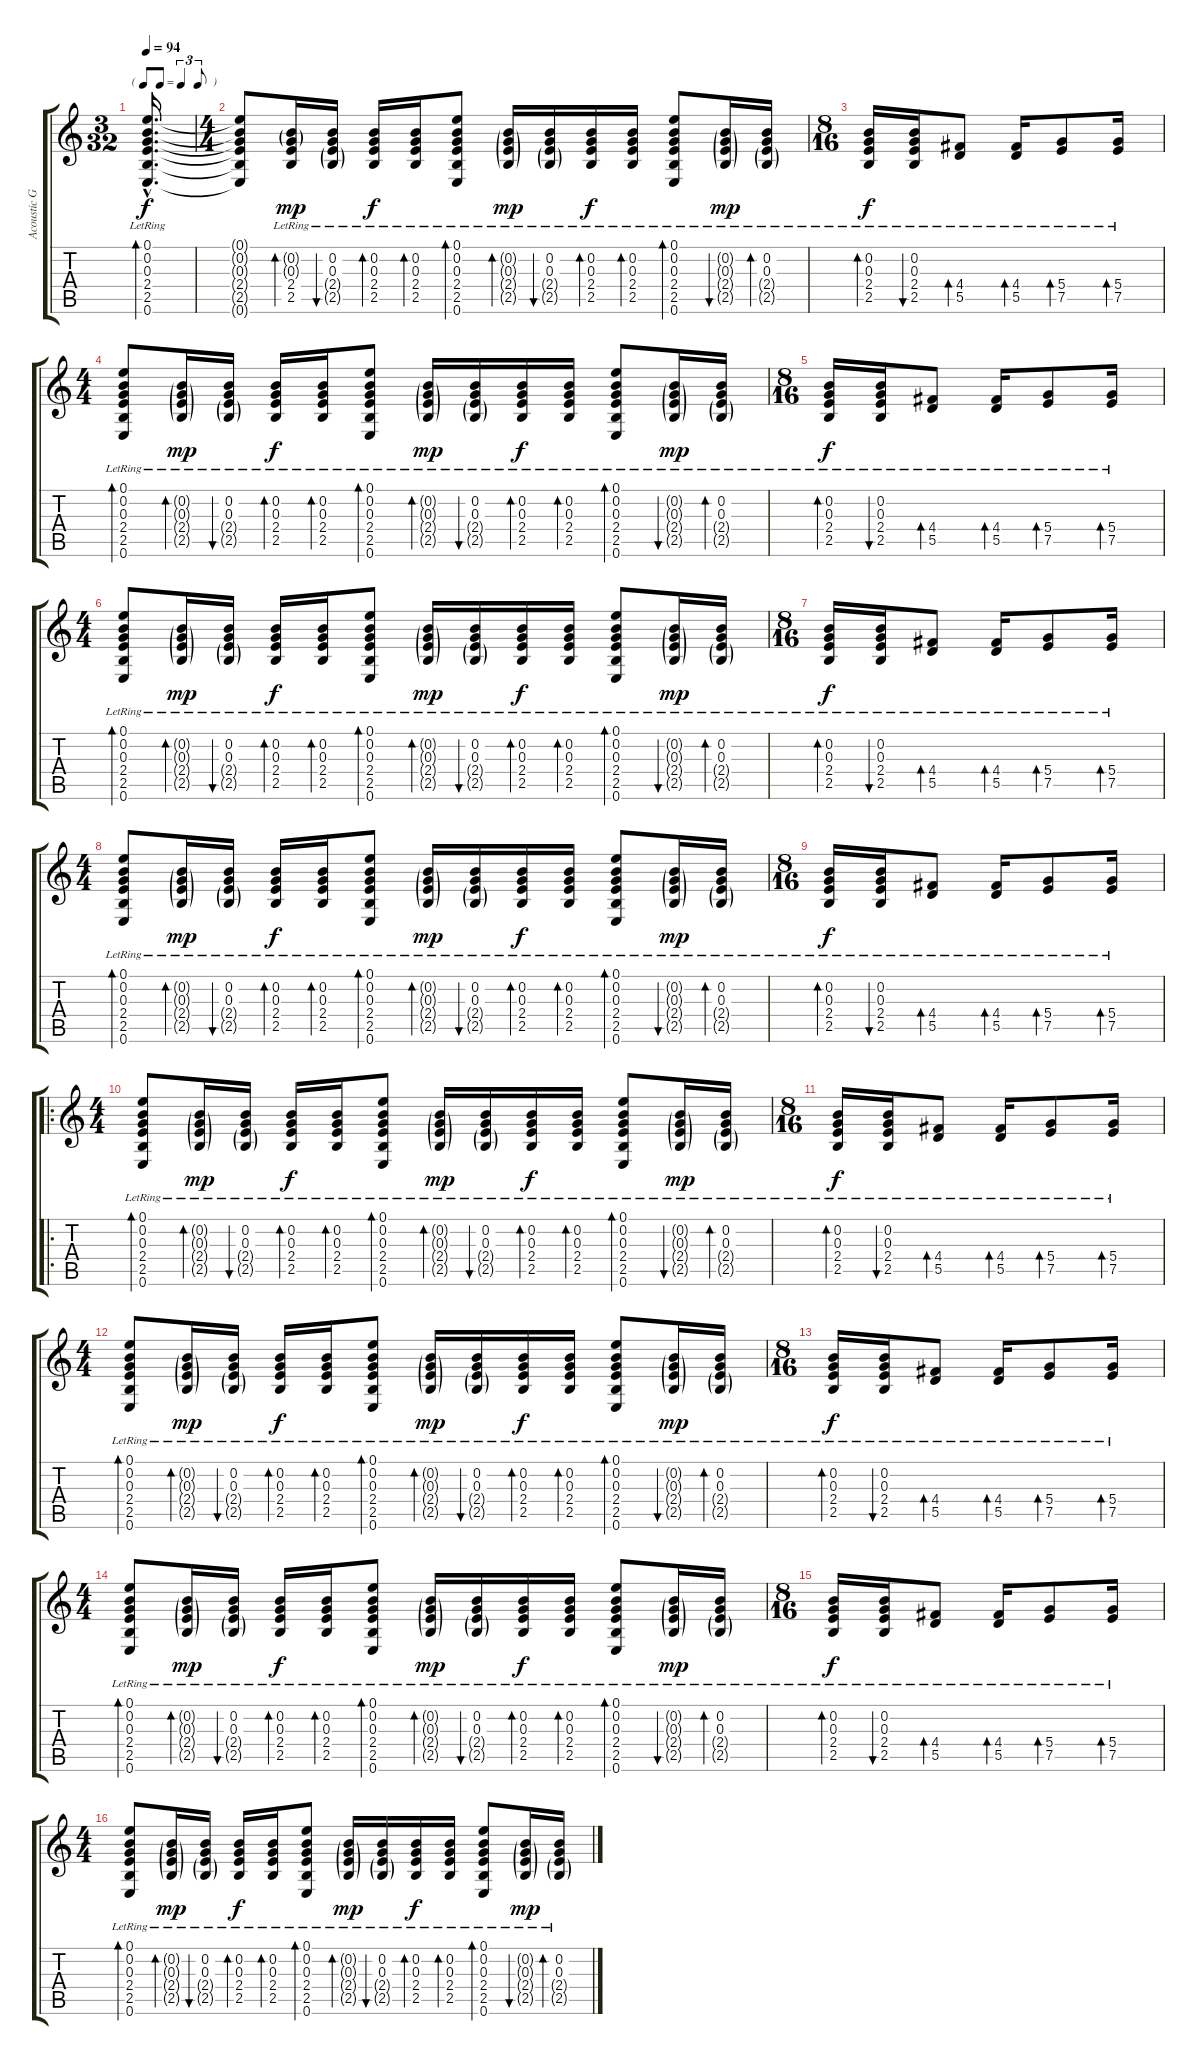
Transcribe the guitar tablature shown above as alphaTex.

\track ("Acoustic Guitar" "Acoustic G") {instrument acousticguitarsteel}
\staff {score tabs}
\tuning (E4 B3 G3 D3 A2 E2) {hide}
\ts (3 32)
\tf triplet8th
\tempo 94
\clef g2
\ks c
(0.1{hac lr} 0.2{hac} 0.3{hac lr} 2.4{hac lr} 2.5{hac lr} 0.6{hac lr}).16{d bd 240 dy f instrument acousticguitarsteel} |
\ts (4 4)
(0.1{t} 0.2{t} 0.3{t} 2.4{t} 2.5{t} 0.6{t}).8 (0.2{g lr} 0.3{g lr} 2.4{lr} 2.5{lr}).16{bd 60 dy mp} (0.2{lr} 0.3{lr} 2.4{g lr} 2.5{g lr}).16{bu 60} (0.2{lr} 0.3{lr} 2.4{lr} 2.5{lr}).16{bd 60 dy f} (0.2{lr} 0.3{lr} 2.4{lr} 2.5{lr}).16{bd 60} (0.1{lr} 0.2{lr} 0.3{lr} 2.4{lr} 2.5{lr} 0.6{lr}).8{bd 60} (0.2{g lr} 0.3{g lr} 2.4{g lr} 2.5{g lr}).16{bd 60 dy mp} (0.2{lr} 0.3{lr} 2.4{g lr} 2.5{g lr}).16{bu 60} (0.2{lr} 0.3{lr} 2.4{lr} 2.5{lr}).16{bd 60 dy f} (0.2{lr} 0.3{lr} 2.4{lr} 2.5{lr}).16{bd 60} (0.1{lr} 0.2{lr} 0.3{lr} 2.4{lr} 2.5{lr} 0.6{lr}).8{bd 60} (0.2{g lr} 0.3{g lr} 2.4{g lr} 2.5{g lr}).16{bu 60 dy mp} (0.2{lr} 0.3{lr} 2.4{g lr} 2.5{g lr}).16{bd 60} |
\ts (8 16)
(0.2{lr} 0.3{lr} 2.4{lr} 2.5{lr}).16{bd 60 dy f} (0.2{lr} 0.3{lr} 2.4{lr} 2.5{lr}).16{bu 60} (4.4{lr} 5.5{lr}).8{bd 60} (4.4{lr} 5.5{lr}).16{bd 60} (5.4{lr} 7.5{lr}).8{bd 60} (5.4{lr} 7.5{lr}).16{bd 60} |
\ts (4 4)
(0.1{lr} 0.2{lr} 0.3{lr} 2.4{lr} 2.5{lr} 0.6{lr}).8{bd 30} (0.2{g lr} 0.3{g lr} 2.4{g lr} 2.5{g lr}).16{bd 60 dy mp} (0.2{lr} 0.3{lr} 2.4{g lr} 2.5{g lr}).16{bu 60} (0.2{lr} 0.3{lr} 2.4{lr} 2.5{lr}).16{bd 60 dy f} (0.2{lr} 0.3{lr} 2.4{lr} 2.5{lr}).16{bd 60} (0.1{lr} 0.2{lr} 0.3{lr} 2.4{lr} 2.5{lr} 0.6{lr}).8{bd 60} (0.2{g lr} 0.3{g lr} 2.4{g lr} 2.5{g lr}).16{bd 60 dy mp} (0.2{lr} 0.3{lr} 2.4{g lr} 2.5{g lr}).16{bu 60} (0.2{lr} 0.3{lr} 2.4{lr} 2.5{lr}).16{bd 60 dy f} (0.2{lr} 0.3{lr} 2.4{lr} 2.5{lr}).16{bd 60} (0.1{lr} 0.2{lr} 0.3{lr} 2.4{lr} 2.5{lr} 0.6{lr}).8{bd 60} (0.2{g lr} 0.3{g lr} 2.4{g lr} 2.5{g lr}).16{bu 60 dy mp} (0.2{lr} 0.3{lr} 2.4{g lr} 2.5{g lr}).16{bd 60} |
\ts (8 16)
(0.2{lr} 0.3{lr} 2.4{lr} 2.5{lr}).16{bd 60 dy f} (0.2{lr} 0.3{lr} 2.4{lr} 2.5{lr}).16{bu 60} (4.4{lr} 5.5{lr}).8{bd 60} (4.4{lr} 5.5{lr}).16{bd 60} (5.4{lr} 7.5{lr}).8{bd 60} (5.4{lr} 7.5{lr}).16{bd 60} |
\ts (4 4)
(0.1{lr} 0.2{lr} 0.3{lr} 2.4{lr} 2.5{lr} 0.6{lr}).8{bd 30} (0.2{g lr} 0.3{g lr} 2.4{g lr} 2.5{g lr}).16{bd 60 dy mp} (0.2{lr} 0.3{lr} 2.4{g lr} 2.5{g lr}).16{bu 60} (0.2{lr} 0.3{lr} 2.4{lr} 2.5{lr}).16{bd 60 dy f} (0.2{lr} 0.3{lr} 2.4{lr} 2.5{lr}).16{bd 60} (0.1{lr} 0.2{lr} 0.3{lr} 2.4{lr} 2.5{lr} 0.6{lr}).8{bd 60} (0.2{g lr} 0.3{g lr} 2.4{g lr} 2.5{g lr}).16{bd 60 dy mp} (0.2{lr} 0.3{lr} 2.4{g lr} 2.5{g lr}).16{bu 60} (0.2{lr} 0.3{lr} 2.4{lr} 2.5{lr}).16{bd 60 dy f} (0.2{lr} 0.3{lr} 2.4{lr} 2.5{lr}).16{bd 60} (0.1{lr} 0.2{lr} 0.3{lr} 2.4{lr} 2.5{lr} 0.6{lr}).8{bd 60} (0.2{g lr} 0.3{g lr} 2.4{g lr} 2.5{g lr}).16{bu 60 dy mp} (0.2{lr} 0.3{lr} 2.4{g lr} 2.5{g lr}).16{bd 60} |
\ts (8 16)
(0.2{lr} 0.3{lr} 2.4{lr} 2.5{lr}).16{bd 60 dy f} (0.2{lr} 0.3{lr} 2.4{lr} 2.5{lr}).16{bu 60} (4.4{lr} 5.5{lr}).8{bd 60} (4.4{lr} 5.5{lr}).16{bd 60} (5.4{lr} 7.5{lr}).8{bd 60} (5.4{lr} 7.5{lr}).16{bd 60} |
\ts (4 4)
(0.1{lr} 0.2{lr} 0.3{lr} 2.4{lr} 2.5{lr} 0.6{lr}).8{bd 30} (0.2{g lr} 0.3{g lr} 2.4{g lr} 2.5{g lr}).16{bd 60 dy mp} (0.2{lr} 0.3{lr} 2.4{g lr} 2.5{g lr}).16{bu 60} (0.2{lr} 0.3{lr} 2.4{lr} 2.5{lr}).16{bd 60 dy f} (0.2{lr} 0.3{lr} 2.4{lr} 2.5{lr}).16{bd 60} (0.1{lr} 0.2{lr} 0.3{lr} 2.4{lr} 2.5{lr} 0.6{lr}).8{bd 60} (0.2{g lr} 0.3{g lr} 2.4{g lr} 2.5{g lr}).16{bd 60 dy mp} (0.2{lr} 0.3{lr} 2.4{g lr} 2.5{g lr}).16{bu 60} (0.2{lr} 0.3{lr} 2.4{lr} 2.5{lr}).16{bd 60 dy f} (0.2{lr} 0.3{lr} 2.4{lr} 2.5{lr}).16{bd 60} (0.1{lr} 0.2{lr} 0.3{lr} 2.4{lr} 2.5{lr} 0.6{lr}).8{bd 60} (0.2{g lr} 0.3{g lr} 2.4{g lr} 2.5{g lr}).16{bu 60 dy mp} (0.2{lr} 0.3{lr} 2.4{g lr} 2.5{g lr}).16{bd 60} |
\ts (8 16)
(0.2{lr} 0.3{lr} 2.4{lr} 2.5{lr}).16{bd 60 dy f} (0.2{lr} 0.3{lr} 2.4{lr} 2.5{lr}).16{bu 60} (4.4{lr} 5.5{lr}).8{bd 60} (4.4{lr} 5.5{lr}).16{bd 60} (5.4{lr} 7.5{lr}).8{bd 60} (5.4{lr} 7.5{lr}).16{bd 60} |
\ro
\ts (4 4)
(0.1{lr} 0.2{lr} 0.3{lr} 2.4{lr} 2.5{lr} 0.6{lr}).8{bd 120} (0.2{g lr} 0.3{g lr} 2.4{g lr} 2.5{g lr}).16{bd 60 dy mp} (0.2{lr} 0.3{lr} 2.4{g lr} 2.5{g lr}).16{bu 60} (0.2{lr} 0.3{lr} 2.4{lr} 2.5{lr}).16{bd 60 dy f} (0.2{lr} 0.3{lr} 2.4{lr} 2.5{lr}).16{bd 60} (0.1{lr} 0.2{lr} 0.3{lr} 2.4{lr} 2.5{lr} 0.6{lr}).8{bd 60} (0.2{g lr} 0.3{g lr} 2.4{g lr} 2.5{g lr}).16{bd 60 dy mp} (0.2{lr} 0.3{lr} 2.4{g lr} 2.5{g lr}).16{bu 60} (0.2{lr} 0.3{lr} 2.4{lr} 2.5{lr}).16{bd 60 dy f} (0.2{lr} 0.3{lr} 2.4{lr} 2.5{lr}).16{bd 60} (0.1{lr} 0.2{lr} 0.3{lr} 2.4{lr} 2.5{lr} 0.6{lr}).8{bd 60} (0.2{g lr} 0.3{g lr} 2.4{g lr} 2.5{g lr}).16{bu 60 dy mp} (0.2{lr} 0.3{lr} 2.4{g lr} 2.5{g lr}).16{bd 60} |
\ts (8 16)
(0.2{lr} 0.3{lr} 2.4{lr} 2.5{lr}).16{bd 60 dy f} (0.2{lr} 0.3{lr} 2.4{lr} 2.5{lr}).16{bu 60} (4.4{lr} 5.5{lr}).8{bd 60} (4.4{lr} 5.5{lr}).16{bd 60} (5.4{lr} 7.5{lr}).8{bd 60} (5.4{lr} 7.5{lr}).16{bd 60} |
\ts (4 4)
(0.1{lr} 0.2{lr} 0.3{lr} 2.4{lr} 2.5{lr} 0.6{lr}).8{bd 30} (0.2{g lr} 0.3{g lr} 2.4{g lr} 2.5{g lr}).16{bd 60 dy mp} (0.2{lr} 0.3{lr} 2.4{g lr} 2.5{g lr}).16{bu 60} (0.2{lr} 0.3{lr} 2.4{lr} 2.5{lr}).16{bd 60 dy f} (0.2{lr} 0.3{lr} 2.4{lr} 2.5{lr}).16{bd 60} (0.1{lr} 0.2{lr} 0.3{lr} 2.4{lr} 2.5{lr} 0.6{lr}).8{bd 60} (0.2{g lr} 0.3{g lr} 2.4{g lr} 2.5{g lr}).16{bd 60 dy mp} (0.2{lr} 0.3{lr} 2.4{g lr} 2.5{g lr}).16{bu 60} (0.2{lr} 0.3{lr} 2.4{lr} 2.5{lr}).16{bd 60 dy f} (0.2{lr} 0.3{lr} 2.4{lr} 2.5{lr}).16{bd 60} (0.1{lr} 0.2{lr} 0.3{lr} 2.4{lr} 2.5{lr} 0.6{lr}).8{bd 60} (0.2{g lr} 0.3{g lr} 2.4{g lr} 2.5{g lr}).16{bu 60 dy mp} (0.2{lr} 0.3{lr} 2.4{g lr} 2.5{g lr}).16{bd 60} |
\ts (8 16)
(0.2{lr} 0.3{lr} 2.4{lr} 2.5{lr}).16{bd 60 dy f} (0.2{lr} 0.3{lr} 2.4{lr} 2.5{lr}).16{bu 60} (4.4{lr} 5.5{lr}).8{bd 60} (4.4{lr} 5.5{lr}).16{bd 60} (5.4{lr} 7.5{lr}).8{bd 60} (5.4{lr} 7.5{lr}).16{bd 60} |
\ts (4 4)
(0.1{lr} 0.2{lr} 0.3{lr} 2.4{lr} 2.5{lr} 0.6{lr}).8{bd 30} (0.2{g lr} 0.3{g lr} 2.4{g lr} 2.5{g lr}).16{bd 60 dy mp} (0.2{lr} 0.3{lr} 2.4{g lr} 2.5{g lr}).16{bu 60} (0.2{lr} 0.3{lr} 2.4{lr} 2.5{lr}).16{bd 60 dy f} (0.2{lr} 0.3{lr} 2.4{lr} 2.5{lr}).16{bd 60} (0.1{lr} 0.2{lr} 0.3{lr} 2.4{lr} 2.5{lr} 0.6{lr}).8{bd 60} (0.2{g lr} 0.3{g lr} 2.4{g lr} 2.5{g lr}).16{bd 60 dy mp} (0.2{lr} 0.3{lr} 2.4{g lr} 2.5{g lr}).16{bu 60} (0.2{lr} 0.3{lr} 2.4{lr} 2.5{lr}).16{bd 60 dy f} (0.2{lr} 0.3{lr} 2.4{lr} 2.5{lr}).16{bd 60} (0.1{lr} 0.2{lr} 0.3{lr} 2.4{lr} 2.5{lr} 0.6{lr}).8{bd 60} (0.2{g lr} 0.3{g lr} 2.4{g lr} 2.5{g lr}).16{bu 60 dy mp} (0.2{lr} 0.3{lr} 2.4{g lr} 2.5{g lr}).16{bd 60} |
\ts (8 16)
(0.2{lr} 0.3{lr} 2.4{lr} 2.5{lr}).16{bd 60 dy f} (0.2{lr} 0.3{lr} 2.4{lr} 2.5{lr}).16{bu 60} (4.4{lr} 5.5{lr}).8{bd 60} (4.4{lr} 5.5{lr}).16{bd 60} (5.4{lr} 7.5{lr}).8{bd 60} (5.4{lr} 7.5{lr}).16{bd 60} |
\ts (4 4)
(0.1{lr} 0.2{lr} 0.3{lr} 2.4{lr} 2.5{lr} 0.6{lr}).8{bd 30} (0.2{g lr} 0.3{g lr} 2.4{g lr} 2.5{g lr}).16{bd 60 dy mp} (0.2{lr} 0.3{lr} 2.4{g lr} 2.5{g lr}).16{bu 60} (0.2{lr} 0.3{lr} 2.4{lr} 2.5{lr}).16{bd 60 dy f} (0.2{lr} 0.3{lr} 2.4{lr} 2.5{lr}).16{bd 60} (0.1{lr} 0.2{lr} 0.3{lr} 2.4{lr} 2.5{lr} 0.6{lr}).8{bd 60} (0.2{g lr} 0.3{g lr} 2.4{g lr} 2.5{g lr}).16{bd 60 dy mp} (0.2{lr} 0.3{lr} 2.4{g lr} 2.5{g lr}).16{bu 60} (0.2{lr} 0.3{lr} 2.4{lr} 2.5{lr}).16{bd 60 dy f} (0.2{lr} 0.3{lr} 2.4{lr} 2.5{lr}).16{bd 60} (0.1{lr} 0.2{lr} 0.3{lr} 2.4{lr} 2.5{lr} 0.6{lr}).8{bd 60} (0.2{g lr} 0.3{g lr} 2.4{g lr} 2.5{g lr}).16{bu 60 dy mp} (0.2{lr} 0.3{lr} 2.4{g lr} 2.5{g lr}).16{bd 60}
